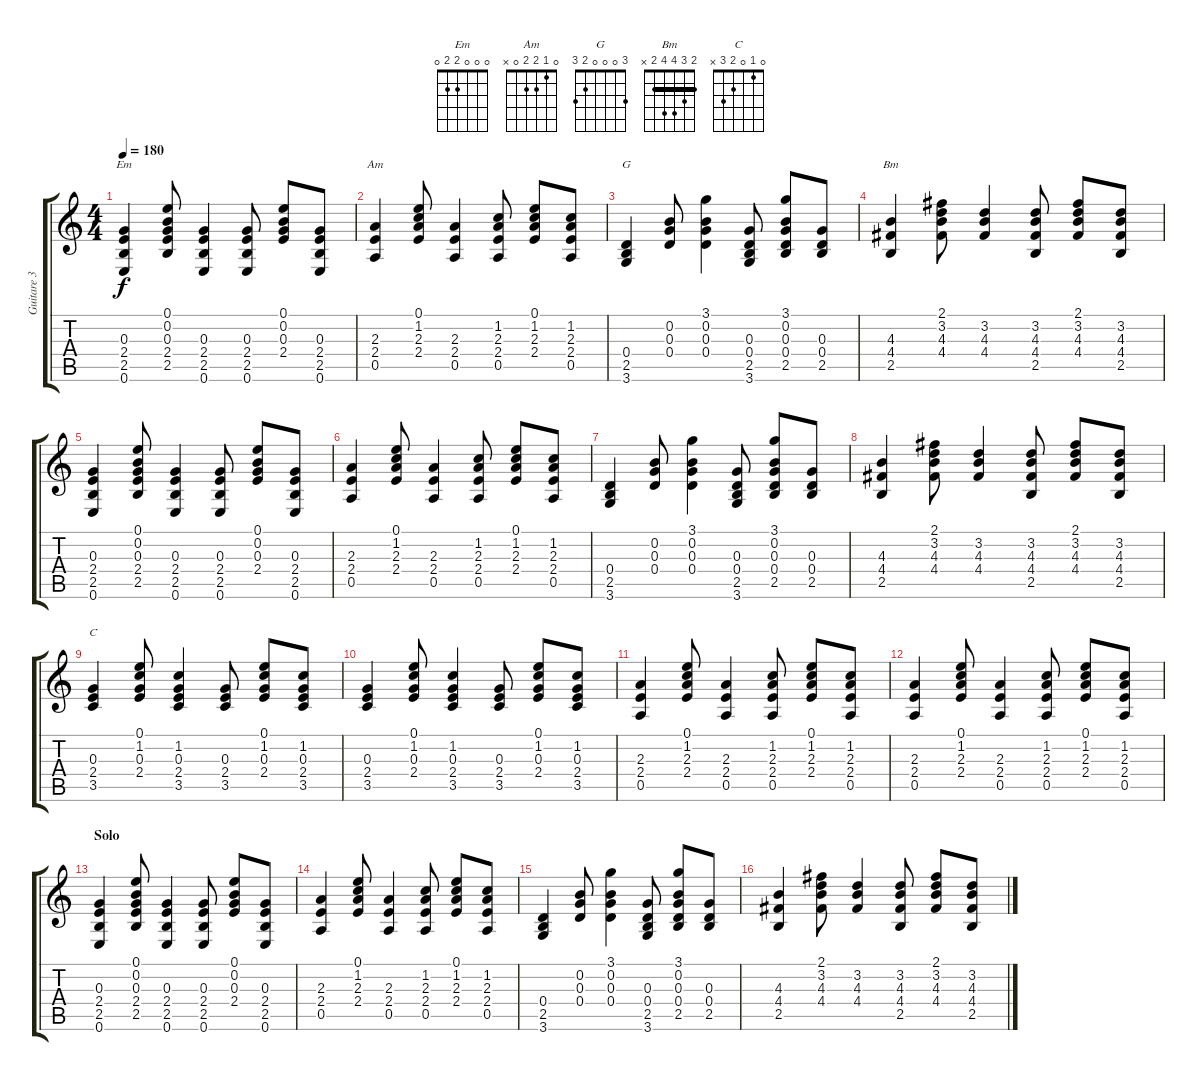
\track ("Guitare 3" "Guitare 3") {instrument acousticguitarnylon}
\staff {score tabs}
\tuning (E4 B3 G3 D3 A2 E2) {hide}
\chord ("Em" 0 0 0 2 2 0)
\chord ("Am" 0 1 2 2 0 x)
\chord ("G" 3 0 0 0 2 3)
\chord ("Bm" 2 3 4 4 2 x) {barre 2}
\chord ("C" 0 1 0 2 3 x)
\ts (4 4)
\tempo 180
\clef g2
\ks c
(0.3 2.4 2.5 0.6).4{ch "Em" dy f} (0.1 0.2 0.3 2.4 2.5).8 (0.3 2.4 2.5 0.6).4 (0.3 2.4 2.5 0.6).8 (0.1 0.2 0.3 2.4).8 (0.3 2.4 2.5 0.6).8 |
(2.3 2.4 0.5).4{ch "Am"} (0.1 1.2 2.3 2.4).8 (2.3 2.4 0.5).4 (1.2 2.3 2.4 0.5).8 (0.1 1.2 2.3 2.4).8 (1.2 2.3 2.4 0.5).8 |
(0.4 2.5 3.6).4{ch "G"} (0.2 0.3 0.4).8 (3.1 0.2 0.3 0.4).4 (0.3 0.4 2.5 3.6).8 (3.1 0.2 0.3 0.4 2.5).8 (0.3 0.4 2.5).8 |
(4.3 4.4 2.5).4{ch "Bm"} (2.1 3.2 4.3 4.4).8 (3.2 4.3 4.4).4 (3.2 4.3 4.4 2.5).8 (2.1 3.2 4.3 4.4).8 (3.2 4.3 4.4 2.5).8 |
(0.3 2.4 2.5 0.6).4 (0.1 0.2 0.3 2.4 2.5).8 (0.3 2.4 2.5 0.6).4 (0.3 2.4 2.5 0.6).8 (0.1 0.2 0.3 2.4).8 (0.3 2.4 2.5 0.6).8 |
(2.3 2.4 0.5).4 (0.1 1.2 2.3 2.4).8 (2.3 2.4 0.5).4 (1.2 2.3 2.4 0.5).8 (0.1 1.2 2.3 2.4).8 (1.2 2.3 2.4 0.5).8 |
(0.4 2.5 3.6).4 (0.2 0.3 0.4).8 (3.1 0.2 0.3 0.4).4 (0.3 0.4 2.5 3.6).8 (3.1 0.2 0.3 0.4 2.5).8 (0.3 0.4 2.5).8 |
(4.3 4.4 2.5).4 (2.1 3.2 4.3 4.4).8 (3.2 4.3 4.4).4 (3.2 4.3 4.4 2.5).8 (2.1 3.2 4.3 4.4).8 (3.2 4.3 4.4 2.5).8 |
(0.3 2.4 3.5).4{ch "C"} (0.1 1.2 0.3 2.4).8 (1.2 0.3 2.4 3.5).4 (0.3 2.4 3.5).8 (0.1 1.2 0.3 2.4).8 (1.2 0.3 2.4 3.5).8 |
(0.3 2.4 3.5).4 (0.1 1.2 0.3 2.4).8 (1.2 0.3 2.4 3.5).4 (0.3 2.4 3.5).8 (0.1 1.2 0.3 2.4).8 (1.2 0.3 2.4 3.5).8 |
(2.3 2.4 0.5).4 (0.1 1.2 2.3 2.4).8 (2.3 2.4 0.5).4 (1.2 2.3 2.4 0.5).8 (0.1 1.2 2.3 2.4).8 (1.2 2.3 2.4 0.5).8 |
(2.3 2.4 0.5).4 (0.1 1.2 2.3 2.4).8 (2.3 2.4 0.5).4 (1.2 2.3 2.4 0.5).8 (0.1 1.2 2.3 2.4).8 (1.2 2.3 2.4 0.5).8 |
\section ("" "Solo")
(0.3 2.4 2.5 0.6).4 (0.1 0.2 0.3 2.4 2.5).8 (0.3 2.4 2.5 0.6).4 (0.3 2.4 2.5 0.6).8 (0.1 0.2 0.3 2.4).8 (0.3 2.4 2.5 0.6).8 |
(2.3 2.4 0.5).4 (0.1 1.2 2.3 2.4).8 (2.3 2.4 0.5).4 (1.2 2.3 2.4 0.5).8 (0.1 1.2 2.3 2.4).8 (1.2 2.3 2.4 0.5).8 |
(0.4 2.5 3.6).4 (0.2 0.3 0.4).8 (3.1 0.2 0.3 0.4).4 (0.3 0.4 2.5 3.6).8 (3.1 0.2 0.3 0.4 2.5).8 (0.3 0.4 2.5).8 |
(4.3 4.4 2.5).4 (2.1 3.2 4.3 4.4).8 (3.2 4.3 4.4).4 (3.2 4.3 4.4 2.5).8 (2.1 3.2 4.3 4.4).8 (3.2 4.3 4.4 2.5).8
